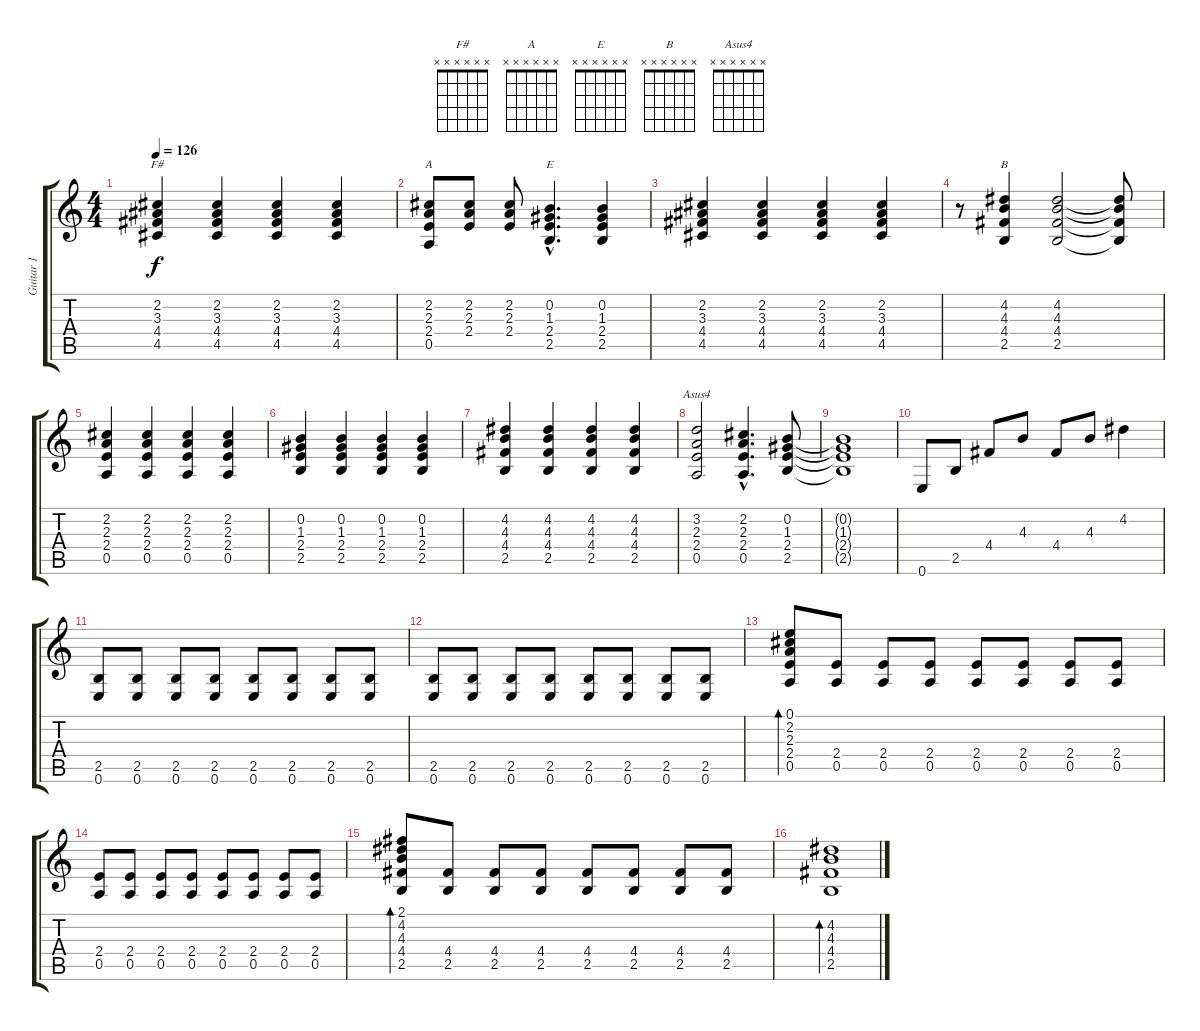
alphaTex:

\track ("Guitar 1" "Guitar 1") {instrument electricguitarclean}
\staff {score tabs}
\tuning (E4 B3 G3 D3 A2 E2) {hide}
\chord ("F#" x x x x x x) {firstfret 0}
\chord ("A" x x x x x x) {firstfret 0}
\chord ("E" x x x x x x) {firstfret 0}
\chord ("B" x x x x x x) {firstfret 0}
\chord ("Asus4" x x x x x x) {firstfret 0}
\ts (4 4)
\tempo 126
\clef g2
\ks c
(2.2 3.3 4.4 4.5).4{ch "F#" dy f} (2.2 3.3 4.4 4.5).4 (2.2 3.3 4.4 4.5).4 (2.2 3.3 4.4 4.5).4 |
(2.2 2.3 2.4 0.5).8{ch "A"} (2.2 2.3 2.4).8 (2.2 2.3 2.4).8 (0.2{hac} 1.3{hac} 2.4{hac} 2.5{hac}).4{d ch "E"} (0.2 1.3 2.4 2.5).4 |
(2.2 3.3 4.4 4.5).4 (2.2 3.3 4.4 4.5).4 (2.2 3.3 4.4 4.5).4 (2.2 3.3 4.4 4.5).4 |
r.8 (4.2 4.3 4.4 2.5).4{ch "B"} (4.2 4.3 4.4 2.5).2 (4.2{t} 4.3{t} 4.4{t} 2.5{t}).8 |
(2.2 2.3 2.4 0.5).4 (2.2 2.3 2.4 0.5).4 (2.2 2.3 2.4 0.5).4 (2.2 2.3 2.4 0.5).4 |
(0.2 1.3 2.4 2.5).4 (0.2 1.3 2.4 2.5).4 (0.2 1.3 2.4 2.5).4 (0.2 1.3 2.4 2.5).4 |
(4.2 4.3 4.4 2.5).4 (4.2 4.3 4.4 2.5).4 (4.2 4.3 4.4 2.5).4 (4.2 4.3 4.4 2.5).4 |
(3.2 2.3 2.4 0.5).2{ch "Asus4"} (2.2{hac} 2.3{hac} 2.4{hac} 0.5{hac}).4{d} (0.2 1.3 2.4 2.5).8 |
(0.2{t} 1.3{t} 2.4{t} 2.5{t}).1 |
0.6.8 2.5.8 4.4.8 4.3.8 4.4.8 4.3.8 4.2.4 |
(2.5 0.6).8 (2.5 0.6).8 (2.5 0.6).8 (2.5 0.6).8 (2.5 0.6).8 (2.5 0.6).8 (2.5 0.6).8 (2.5 0.6).8 |
(2.5 0.6).8 (2.5 0.6).8 (2.5 0.6).8 (2.5 0.6).8 (2.5 0.6).8 (2.5 0.6).8 (2.5 0.6).8 (2.5 0.6).8 |
(0.1 2.2 2.3 2.4 0.5).8{bd 120} (2.4 0.5).8 (2.4 0.5).8 (2.4 0.5).8 (2.4 0.5).8 (2.4 0.5).8 (2.4 0.5).8 (2.4 0.5).8 |
(2.4 0.5).8 (2.4 0.5).8 (2.4 0.5).8 (2.4 0.5).8 (2.4 0.5).8 (2.4 0.5).8 (2.4 0.5).8 (2.4 0.5).8 |
(2.1 4.2 4.3 4.4 2.5).8{bd 120} (4.4 2.5).8 (4.4 2.5).8 (4.4 2.5).8 (4.4 2.5).8 (4.4 2.5).8 (4.4 2.5).8 (4.4 2.5).8 |
(4.2 4.3 4.4 2.5).1{bd 60}
